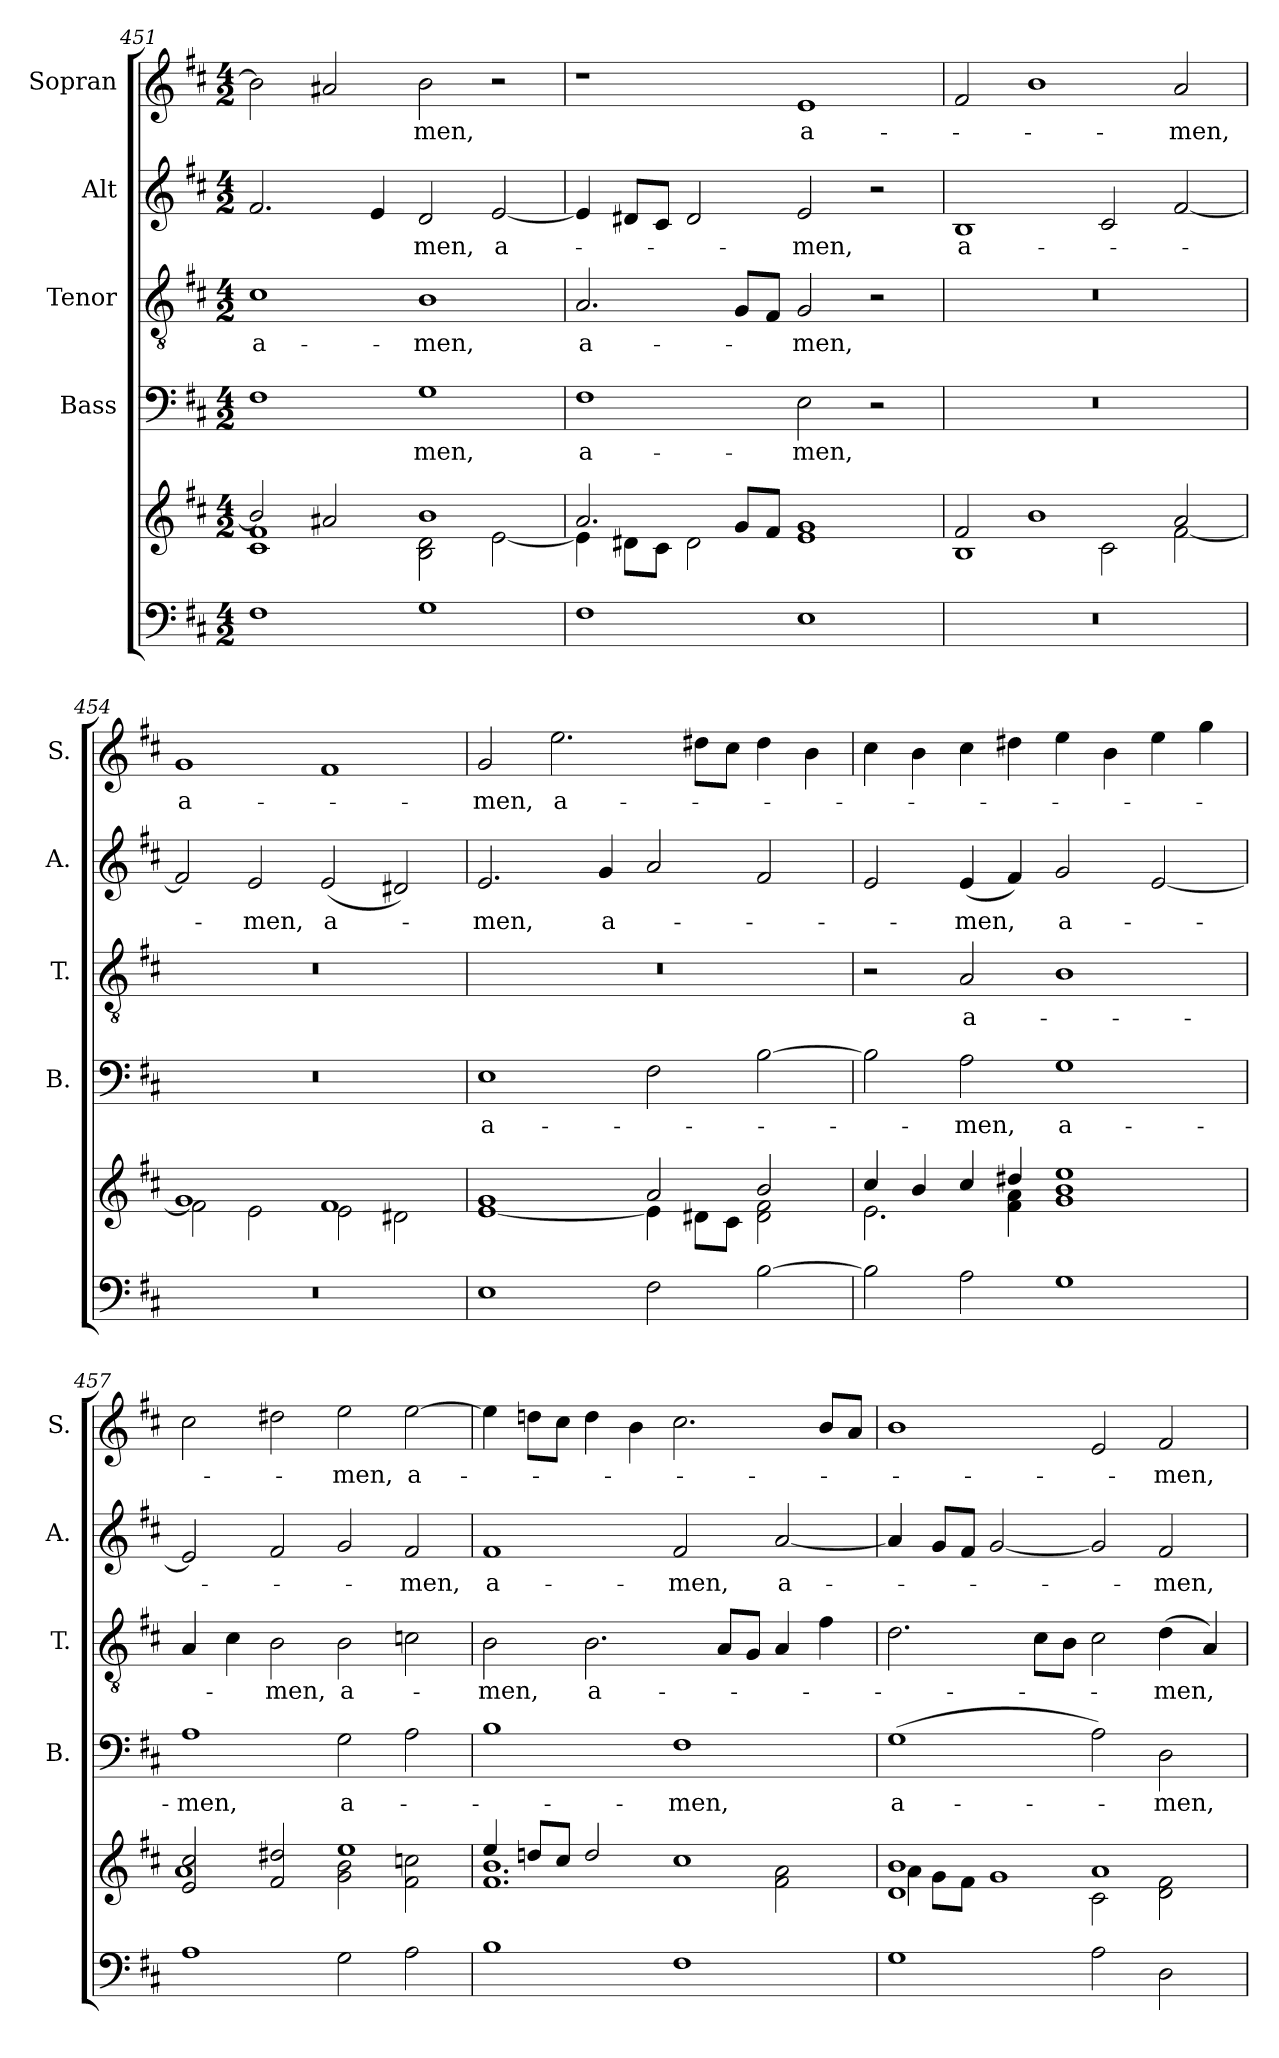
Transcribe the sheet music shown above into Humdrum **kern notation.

**kern	**kern	**kern	**text	**kern	**text	**kern	**text	**kern	**text
*part5	*part5	*part4	*part4	*part3	*part3	*part2	*part2	*part1	*part1
*staff6	*staff5	*staff4	*staff4	*staff3	*staff3	*staff2	*staff2	*staff1	*staff1
*	*	*I"Bass	*	*I"Tenor	*	*I"Alt	*	*I"Sopran	*
*	*	*I'B.	*	*I'T.	*	*I'A.	*	*I'S.	*
*clefF4	*clefG2	*clefF4	*	*clefGv2	*	*clefG2	*	*clefG2	*
*k[f#c#]	*k[f#c#]	*k[f#c#]	*	*k[f#c#]	*	*k[f#c#]	*	*k[f#c#]	*
*D:	*D:	*D:	*	*D:	*	*D:	*	*D:	*
*M4/2	*M4/2	*M4/2	*	*M4/2	*	*M4/2	*	*M4/2	*
=451	=451	=451	=451	=451	=451	=451	=451	=451	=451
*	*^	*	*	*	*	*	*	*	*
!	!	!	!	!	!	!LO:LY:b	!	!	!	!
1F#	2b/]	1c# 1f#	1F#	.	1c#	a-	2.f#/	.	2b\]	.
.	2a#X/	.	.	.	.	.	.	.	2a#X/	.
.	.	.	.	.	.	.	4e/	.	.	.
!	!	!	!	!LO:LY:b	!	!LO:LY:b	!	!LO:LY:b	!	!LO:LY:b
1G	1b	2B\ 2d\	1G	-men,	1B	-men,	2d/	-men,	2b\	-men,
!	!	!	!	!	!	!	!	!LO:LY:b	!	!
.	.	[<2e\	.	.	.	.	[2e/	a-	2r	.
!!LO:PB:g=z
=452	=452	=452	=452	=452	=452	=452	=452	=452	=452	=452
!	!	!	!	!LO:LY:b	!	!LO:LY:b	!	!	!	!
1F#	2.a/	4e\]	1F#	a-	2.A/	a-	4e/]	.	1r	.
.	.	8d#X\L	.	.	.	.	8d#X/L	.	.	.
.	.	8c#\J	.	.	.	.	8c#/J	.	.	.
.	.	2d#\	.	.	.	.	2d#/	.	.	.
.	8g/L	.	.	.	8G/L	.	.	.	.	.
.	8f#/J	.	.	.	8F#/J	.	.	.	.	.
!	!	!	!	!LO:LY:b	!	!LO:LY:b	!	!LO:LY:b	!	!LO:LY:b
1E	1g	1e	2E\	-men,	2G/	-men,	2e/	-men,	1e	a-
.	.	.	2r	.	2r	.	2r	.	.	.
=453	=453	=453	=453	=453	=453	=453	=453	=453	=453	=453
!	!	!	!	!	!	!	!	!LO:LY:b	!	!
0r	2f#/	1B	0r	.	0r	.	1B	a-	2f#/	.
.	1b	.	.	.	.	.	.	.	1b	.
.	.	2c#\	.	.	.	.	2c#/	.	.	.
!	!	!	!	!	!	!	!	!	!	!LO:LY:b
.	2a/	[<2f#\	.	.	.	.	[2f#/	.	2a/	-men,
=454	=454	=454	=454	=454	=454	=454	=454	=454	=454	=454
!	!	!	!	!	!	!	!	!	!	!LO:LY:b
0r	1g	2f#\]	0r	.	0r	.	2f#/]	.	1g	a-
!	!	!	!	!	!	!	!	!LO:LY:b	!	!
.	.	2e\	.	.	.	.	2e/	-men,	.	.
!	!	!	!	!	!	!	!	!LO:LY:b	!	!
.	1f#	2e\	.	.	.	.	(<2e/	a-	1f#	.
.	.	2d#X\	.	.	.	.	2d#X/)	.	.	.
=455	=455	=455	=455	=455	=455	=455	=455	=455	=455	=455
!	!	!	!	!LO:LY:b	!	!	!	!LO:LY:b	!	!LO:LY:b
1E	1g	[<1e	1E	a-	0r	.	2.e/	-men,	2g/	-men,
!	!	!	!	!	!	!	!	!	!	!LO:LY:b
.	.	.	.	.	.	.	.	.	2.ee\	a-
!	!	!	!	!	!	!	!	!LO:LY:b	!	!
.	.	.	.	.	.	.	4g/	a-	.	.
2F#\	2a/	4e\]	2F#\	.	.	.	2a/	.	.	.
.	.	8d#X\L	.	.	.	.	.	.	8dd#X\L	.
.	.	8c#\J	.	.	.	.	.	.	8cc#\J	.
[2B\	2b/	2d#\ 2f#\	[2B\	.	.	.	2f#/	.	4dd#\	.
.	.	.	.	.	.	.	.	.	4b\	.
!!LO:LB:g=z
=456	=456	=456	=456	=456	=456	=456	=456	=456	=456	=456
2B\]	4cc#/	2.e\	2B\]	.	2r	.	2e/	.	4cc#\	.
.	4b/	.	.	.	.	.	.	.	4b\	.
!	!	!	!	!LO:LY:b	!	!LO:LY:b	!	!LO:LY:b	!	!
2A\	4cc#/	.	2A\	-men,	2A/	a-	(<4e/	-men,	4cc#\	.
.	4dd#X/	4f#\ 4a\	.	.	.	.	4f#/)	.	4dd#X\	.
!	!	!	!	!LO:LY:b	!	!	!	!LO:LY:b	!	!
1G	1ee	1g 1b	1G	a-	1B	.	2g/	a-	4ee\	.
.	.	.	.	.	.	.	.	.	4b\	.
.	.	.	.	.	.	.	[2e/	.	4ee\	.
.	.	.	.	.	.	.	.	.	4gg\	.
=457	=457	=457	=457	=457	=457	=457	=457	=457	=457	=457
!	!	!	!	!LO:LY:b	!	!	!	!	!	!
1A	2e/ 2cc#/	1a	1A	-men,	4A/	.	2e/]	.	2cc#\	.
.	.	.	.	.	4c#\	.	.	.	.	.
!	!	!	!	!	!	!LO:LY:b	!	!	!	!
.	2f#/ 2dd#X/	.	.	.	2B\	-men,	2f#/	.	2dd#X\	.
!	!	!	!	!LO:LY:b	!	!LO:LY:b	!	!	!	!LO:LY:b
2G\	1ee	2g\ 2b\	2G\	a-	2B\	a-	2g/	.	2ee\	-men,
!	!	!	!	!	!	!	!	!LO:LY:b	!	!LO:LY:b
2A\	.	2f#\ 2ccn\	2A\	.	2cn\	.	2f#/	-men,	[2ee\	a-
=458	=458	=458	=458	=458	=458	=458	=458	=458	=458	=458
!	!	!	!	!	!	!LO:LY:b	!	!LO:LY:b	!	!
1B	4ee/	1.f# 1.b	1B	.	2B\	-men,	1f#	a-	4ee\]	.
.	8ddn/L	.	.	.	.	.	.	.	8ddn\L	.
.	8cc#/J	.	.	.	.	.	.	.	8cc#\J	.
!	!	!	!	!	!	!LO:LY:b	!	!	!	!
.	2dd/	.	.	.	2.B\	a-	.	.	4dd\	.
.	.	.	.	.	.	.	.	.	4b\	.
!	!	!	!	!LO:LY:b	!	!	!	!LO:LY:b	!	!
1F#	1cc#	.	1F#	-men,	.	.	2f#/	-men,	2.cc#\	.
.	.	.	.	.	8A/L	.	.	.	.	.
.	.	.	.	.	8G/J	.	.	.	.	.
!	!	!	!	!	!	!	!	!LO:LY:b	!	!
.	.	2f#\ 2a\	.	.	4A/	.	[2a/	a-	.	.
.	.	.	.	.	4f#\	.	.	.	8b/L	.
.	.	.	.	.	.	.	.	.	8a/J	.
=459	=459	=459	=459	=459	=459	=459	=459	=459	=459	=459
*	*	*^	*	*	*	*	*	*	*	*
!	!	!	!	!	!LO:LY:b	!	!	!	!	!	!
1G	1d 1b	4a\	1ryy	(>1G	a-	2.d\	.	4a/]	.	1b	.
.	.	8g\L	.	.	.	.	.	8g/L	.	.	.
.	.	8f#\J	.	.	.	.	.	8f#/J	.	.	.
.	.	1g	.	.	.	.	.	[2g/	.	.	.
.	.	.	.	.	.	8c#\L	.	.	.	.	.
.	.	.	.	.	.	8B\J	.	.	.	.	.
2A\	1a	.	2c#\	2A\)	.	2c#\	.	2g/]	.	2e/	.
!	!	!	!	!	!LO:LY:b	!	!LO:LY:b	!	!LO:LY:b	!	!LO:LY:b
2D\	.	2d\ 2f#\	2ryy	2D\	-men,	(>4d\	-men,	2f#/	-men,	2f#/	-men,
.	.	.	.	.	.	4A/)	.	.	.	.	.
*	*v	*v	*v	*	*	*	*	*	*	*	*
=	=	=	=	=	=	=	=	=	=
*-	*-	*-	*-	*-	*-	*-	*-	*-	*-
